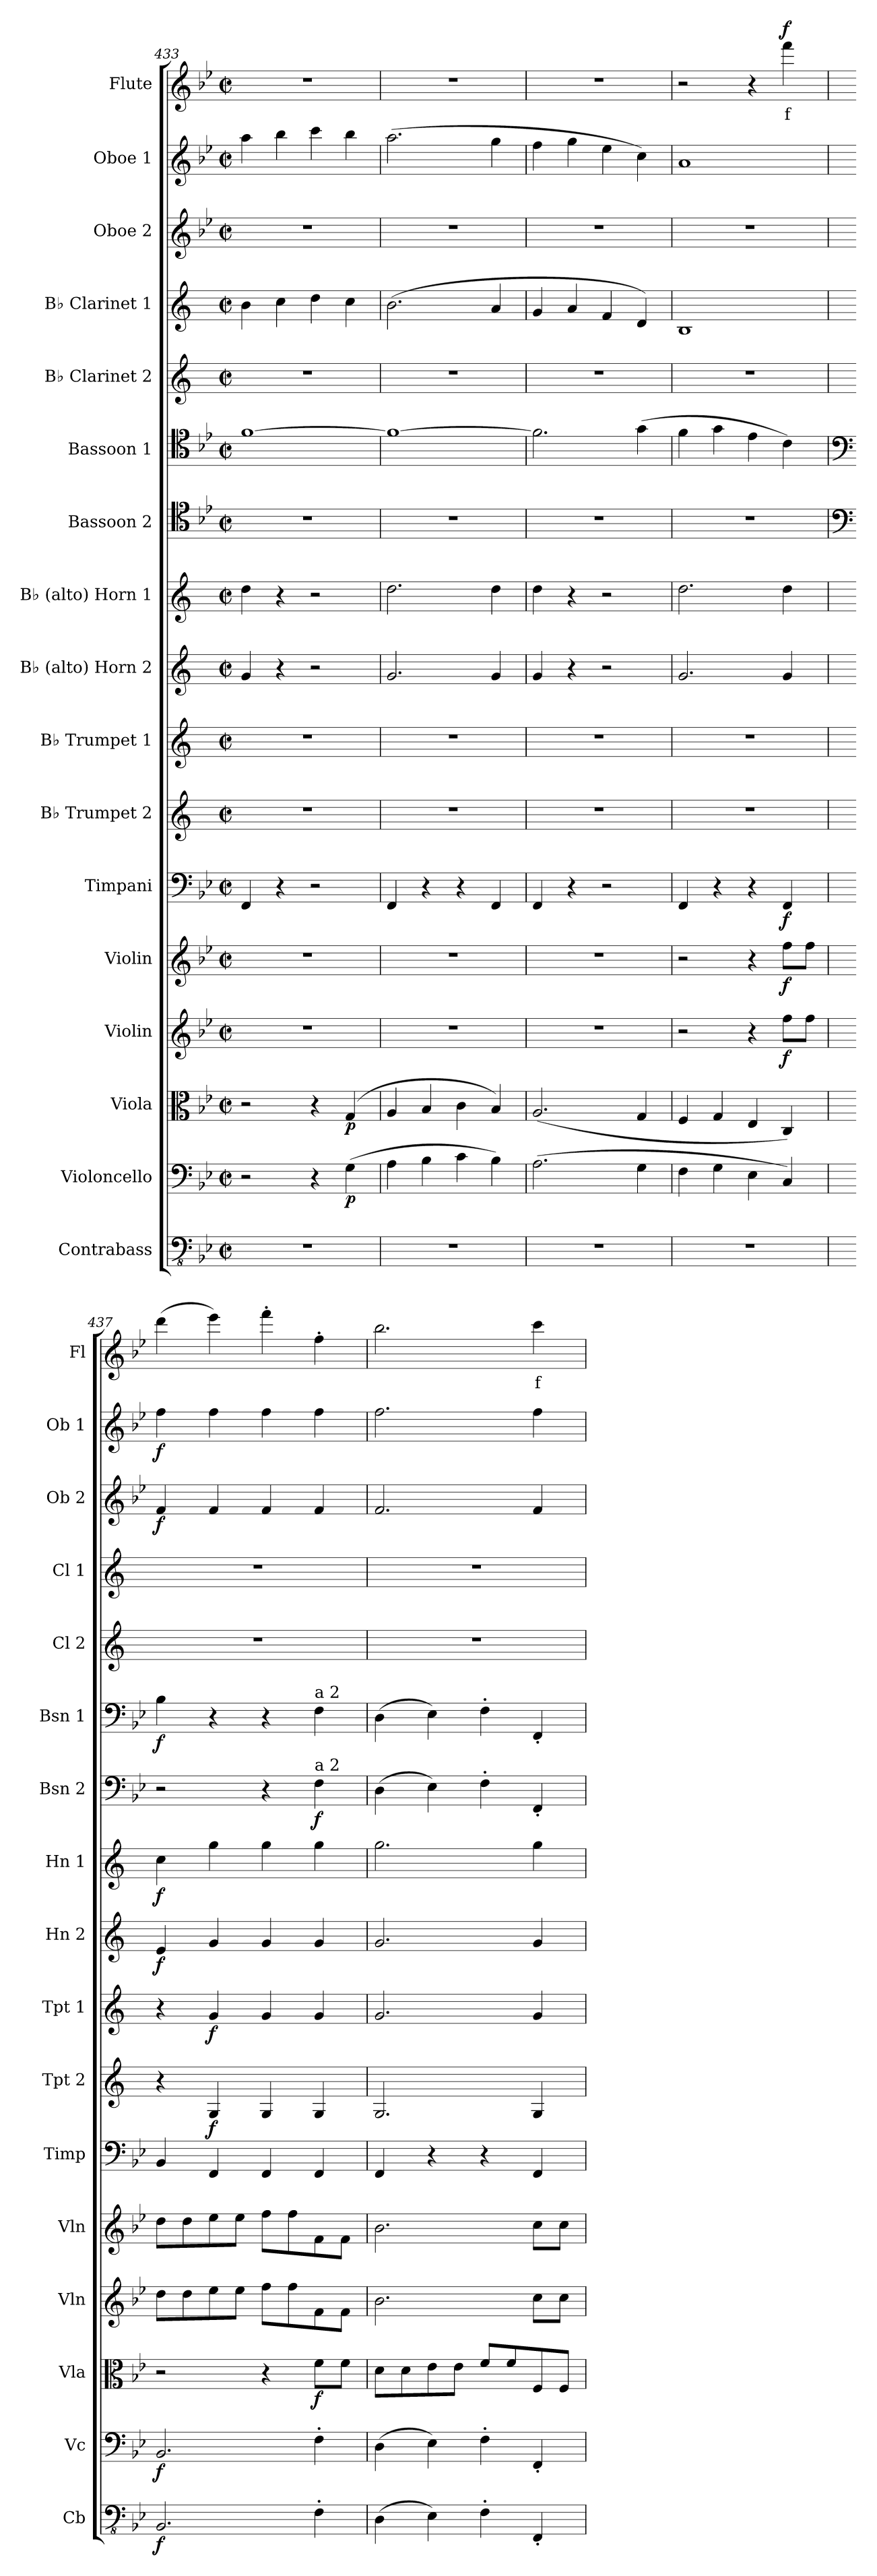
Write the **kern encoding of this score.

**kern	**dynam	**kern	**dynam	**kern	**dynam	**kern	**dynam	**kern	**dynam	**kern	**dynam	**kern	**dynam	**kern	**dynam	**kern	**dynam	**kern	**dynam	**kern	**dynam	**kern	**dynam	**kern	**kern	**kern	**dynam	**kern	**dynam	**kern	**text	**dynam
*part17	*part17	*part16	*part16	*part15	*part15	*part14	*part14	*part13	*part13	*part12	*part12	*part11	*part11	*part10	*part10	*part9	*part9	*part8	*part8	*part7	*part7	*part6	*part6	*part5	*part4	*part3	*part3	*part2	*part2	*part1	*part1	*part1
*staff17	*staff17	*staff16	*staff16	*staff15	*staff15	*staff14	*staff14	*staff13	*staff13	*staff12	*staff12	*staff11	*staff11	*staff10	*staff10	*staff9	*staff9	*staff8	*staff8	*staff7	*staff7	*staff6	*staff6	*staff5	*staff4	*staff3	*staff3	*staff2	*staff2	*staff1	*staff1	*staff1
*I"Contrabass	*	*I"Violoncello	*	*I"Viola	*	*I"Violin	*	*I"Violin	*	*I"Timpani	*	*I"B♭ Trumpet 2	*	*I"B♭ Trumpet 1	*	*I"B♭ (alto) Horn 2	*	*I"B♭ (alto) Horn 1	*	*I"Bassoon 2	*	*I"Bassoon 1	*	*I"B♭ Clarinet 2	*I"B♭ Clarinet 1	*I"Oboe 2	*	*I"Oboe 1	*	*I"Flute	*	*
*I'Cb	*	*I'Vc	*	*I'Vla	*	*I'Vln	*	*I'Vln	*	*I'Timp	*	*I'Tpt 2	*	*I'Tpt 1	*	*I'Hn 2	*	*I'Hn 1	*	*I'Bsn 2	*	*I'Bsn 1	*	*I'Cl 2	*I'Cl 1	*I'Ob 2	*	*I'Ob 1	*	*I'Fl	*	*
*clefFv4	*	*clefF4	*	*clefC3	*	*clefG2	*	*clefG2	*	*clefF4	*	*clefG2	*	*clefG2	*	*clefG2	*	*clefG2	*	*clefC4	*	*clefC4	*	*clefG2	*clefG2	*clefG2	*	*clefG2	*	*clefG2	*	*
*	*	*	*	*	*	*	*	*	*	*	*	*ITrd1c2	*	*ITrd1c2	*	*ITrd1c2	*	*ITrd1c2	*	*	*	*	*	*ITrd1c2	*ITrd1c2	*	*	*	*	*	*	*
*k[b-e-]	*	*k[b-e-]	*	*k[b-e-]	*	*k[b-e-]	*	*k[b-e-]	*	*k[b-e-]	*	*k[b-e-]	*	*k[b-e-]	*	*k[b-e-]	*	*k[b-e-]	*	*k[b-e-]	*	*k[b-e-]	*	*k[b-e-]	*k[b-e-]	*k[b-e-]	*	*k[b-e-]	*	*k[b-e-]	*	*
*M2/2	*	*M2/2	*	*M2/2	*	*M2/2	*	*M2/2	*	*M2/2	*	*M2/2	*	*M2/2	*	*M2/2	*	*M2/2	*	*M2/2	*	*M2/2	*	*M2/2	*M2/2	*M2/2	*	*M2/2	*	*M2/2	*	*
*met(c|)	*	*met(c|)	*	*met(c|)	*	*met(c|)	*	*met(c|)	*	*met(c|)	*	*met(c|)	*	*met(c|)	*	*met(c|)	*	*met(c|)	*	*met(c|)	*	*met(c|)	*	*met(c|)	*met(c|)	*met(c|)	*	*met(c|)	*	*met(c|)	*	*
=433	=433	=433	=433	=433	=433	=433	=433	=433	=433	=433	=433	=433	=433	=433	=433	=433	=433	=433	=433	=433	=433	=433	=433	=433	=433	=433	=433	=433	=433	=433	=433	=433
1r	.	2r	.	2r	.	1r	.	1r	.	4FF/	.	1r	.	1r	.	4f/	.	4cc\	.	1r	.	[1f	.	1r	4a\	1r	.	4aa\	.	1r	.	.
.	.	.	.	.	.	.	.	.	.	4r	.	.	.	.	.	4r	.	4r	.	.	.	.	.	.	4b-\	.	.	4bb-\	.	.	.	.
.	.	4r	.	4r	.	.	.	.	.	2r	.	.	.	.	.	2r	.	2r	.	.	.	.	.	.	4cc\	.	.	4ccc\	.	.	.	.
!	!	!	!LO:DY:b	!	!LO:DY:b	!	!	!	!	!	!	!	!	!	!	!	!	!	!	!	!	!	!	!	!	!	!	!	!	!	!	!
.	.	(>4G\	p	(<4G/	p	.	.	.	.	.	.	.	.	.	.	.	.	.	.	.	.	.	.	.	4b-\	.	.	4bb-\	.	.	.	.
=434	=434	=434	=434	=434	=434	=434	=434	=434	=434	=434	=434	=434	=434	=434	=434	=434	=434	=434	=434	=434	=434	=434	=434	=434	=434	=434	=434	=434	=434	=434	=434	=434
1r	.	4A\	.	4A/	.	1r	.	1r	.	4FF/	.	1r	.	1r	.	2.f/	.	2.cc\	.	1r	.	1f_	.	1r	(>2.a\	1r	.	(>2.aa\	.	1r	.	.
.	.	4B-\	.	4B-/	.	.	.	.	.	4r	.	.	.	.	.	.	.	.	.	.	.	.	.	.	.	.	.	.	.	.	.	.
.	.	4c\	.	4c\	.	.	.	.	.	4r	.	.	.	.	.	.	.	.	.	.	.	.	.	.	.	.	.	.	.	.	.	.
.	.	4B-\)	.	4B-/)	.	.	.	.	.	4FF/	.	.	.	.	.	4f/	.	4cc\	.	.	.	.	.	.	4g/	.	.	4gg\	.	.	.	.
!!LO:PB:g=z
=435	=435	=435	=435	=435	=435	=435	=435	=435	=435	=435	=435	=435	=435	=435	=435	=435	=435	=435	=435	=435	=435	=435	=435	=435	=435	=435	=435	=435	=435	=435	=435	=435
1r	.	(>2.A\	.	(>2.A/	.	1r	.	1r	.	4FF/	.	1r	.	1r	.	4f/	.	4cc\	.	1r	.	2.f\]	.	1r	4f/	1r	.	4ff\	.	1r	.	.
.	.	.	.	.	.	.	.	.	.	4r	.	.	.	.	.	4r	.	4r	.	.	.	.	.	.	4g/	.	.	4gg\	.	.	.	.
.	.	.	.	.	.	.	.	.	.	2r	.	.	.	.	.	2r	.	2r	.	.	.	.	.	.	4e-/	.	.	4ee-\	.	.	.	.
.	.	4G\	.	4G/	.	.	.	.	.	.	.	.	.	.	.	.	.	.	.	.	.	(>4g\	.	.	4c/)	.	.	4cc\)	.	.	.	.
=436	=436	=436	=436	=436	=436	=436	=436	=436	=436	=436	=436	=436	=436	=436	=436	=436	=436	=436	=436	=436	=436	=436	=436	=436	=436	=436	=436	=436	=436	=436	=436	=436
1r	.	4F\	.	4F/	.	2r	.	2r	.	4FF/	.	1r	.	1r	.	2.f/	.	2.cc\	.	1r	.	4f\	.	1r	1A	1r	.	1a	.	2r	.	.
.	.	4G\	.	4G/	.	.	.	.	.	4r	.	.	.	.	.	.	.	.	.	.	.	4g\	.	.	.	.	.	.	.	.	.	.
.	.	4E-\	.	4E-/	.	4r	.	4r	.	4r	.	.	.	.	.	.	.	.	.	.	.	4e-\	.	.	.	.	.	.	.	4r	.	.
!	!	!	!	!	!	!	!LO:DY:b	!	!LO:DY:b	!	!LO:DY:b	!	!	!	!	!	!	!	!	!	!	!	!	!	!	!	!	!	!	!	!LO:LY:b:color=#FF0000	!LO:DY:b
.	.	4C/)	.	4C/)	.	8ff\L	f	8ff\L	f	4FF/	f	.	.	.	.	4f/	.	4cc\	.	.	.	4c\)	.	.	.	.	.	.	.	4fff\	f	f
.	.	.	.	.	.	8ff\J	.	8ff\J	.	.	.	.	.	.	.	.	.	.	.	.	.	.	.	.	.	.	.	.	.	.	.	.
=437	=437	=437	=437	=437	=437	=437	=437	=437	=437	=437	=437	=437	=437	=437	=437	=437	=437	=437	=437	=437	=437	=437	=437	=437	=437	=437	=437	=437	=437	=437	=437	=437
*	*	*	*	*	*	*	*	*	*	*	*	*	*	*	*	*	*	*	*	*clefF4	*	*clefF4	*	*	*	*	*	*	*	*	*	*
!	!LO:DY:b	!	!LO:DY:b	!	!	!	!	!	!	!	!	!	!	!	!	!	!LO:DY:b	!	!LO:DY:b	!	!	!	!LO:DY:b	!	!	!	!LO:DY:b	!	!LO:DY:b	!	!	!
2.BBB-/	f	2.BB-/	f	2r	.	8dd\L	.	8dd\L	.	4BB-/	.	4r	.	4r	.	4d/	f	4b-\	f	2r	.	4B-\	f	1r	1r	4f/	f	4ff\	f	(>4ddd\	.	.
.	.	.	.	.	.	8dd\	.	8dd\	.	.	.	.	.	.	.	.	.	.	.	.	.	.	.	.	.	.	.	.	.	.	.	.
!	!	!	!	!	!	!	!	!	!	!	!	!	!LO:DY:b	!	!LO:DY:b	!	!	!	!	!	!	!	!	!	!	!	!	!	!	!	!	!
.	.	.	.	.	.	8ee-\	.	8ee-\	.	4FF/	.	4F/	f	4f/	f	4f/	.	4ff\	.	.	.	4r	.	.	.	4f/	.	4ff\	.	4eee-\)	.	.
.	.	.	.	.	.	8ee-\J	.	8ee-\J	.	.	.	.	.	.	.	.	.	.	.	.	.	.	.	.	.	.	.	.	.	.	.	.
.	.	.	.	4r	.	8ff\L	.	8ff\L	.	4FF/	.	4F/	.	4f/	.	4f/	.	4ff\	.	4r	.	4r	.	.	.	4f/	.	4ff\	.	4fff'\	.	.
.	.	.	.	.	.	8ff\	.	8ff\	.	.	.	.	.	.	.	.	.	.	.	.	.	.	.	.	.	.	.	.	.	.	.	.
!	!	!	!	!	!	!	!	!	!	!	!	!	!	!	!	!	!	!	!	!	!	!LO:TX:a:t=a 2	!	!	!	!	!	!	!	!	!	!
!	!	!	!	!	!	!	!	!	!	!	!	!	!	!	!	!	!	!	!	!LO:TX:a:t=a 2	!	!	!	!	!	!	!	!	!	!	!	!
!	!	!	!	!	!LO:DY:b	!	!	!	!	!	!	!	!	!	!	!	!	!	!	!	!LO:DY:b	!	!	!	!	!	!	!	!	!	!	!
4FF'\	.	4F'\	.	8f\L	f	8f\	.	8f\	.	4FF/	.	4F/	.	4f/	.	4f/	.	4ff\	.	4F\	f	4F\	.	.	.	4f/	.	4ff\	.	4ff'\	.	.
.	.	.	.	8f\J	.	8f\J	.	8f\J	.	.	.	.	.	.	.	.	.	.	.	.	.	.	.	.	.	.	.	.	.	.	.	.
=438	=438	=438	=438	=438	=438	=438	=438	=438	=438	=438	=438	=438	=438	=438	=438	=438	=438	=438	=438	=438	=438	=438	=438	=438	=438	=438	=438	=438	=438	=438	=438	=438
(>4DD\	.	(>4D\	.	8d\L	.	2.b-\	.	2.b-\	.	4FF/	.	2.F/	.	2.f/	.	2.f/	.	2.ff\	.	(>4D\	.	(>4D\	.	1r	1r	2.f/	.	2.ff\	.	2.bb-\	.	.
.	.	.	.	8d\	.	.	.	.	.	.	.	.	.	.	.	.	.	.	.	.	.	.	.	.	.	.	.	.	.	.	.	.
4EE-\)	.	4E-\)	.	8e-\	.	.	.	.	.	4r	.	.	.	.	.	.	.	.	.	4E-\)	.	4E-\)	.	.	.	.	.	.	.	.	.	.
.	.	.	.	8e-\J	.	.	.	.	.	.	.	.	.	.	.	.	.	.	.	.	.	.	.	.	.	.	.	.	.	.	.	.
4FF'\	.	4F'\	.	8f/L	.	.	.	.	.	4r	.	.	.	.	.	.	.	.	.	4F'\	.	4F'\	.	.	.	.	.	.	.	.	.	.
.	.	.	.	8f/	.	.	.	.	.	.	.	.	.	.	.	.	.	.	.	.	.	.	.	.	.	.	.	.	.	.	.	.
!	!	!	!	!	!	!	!	!	!	!	!	!	!	!	!	!	!	!	!	!	!	!	!	!	!	!	!	!	!	!	!LO:LY:b:color=#FF0000	!
4FFF'/	.	4FF'/	.	8F/	.	8cc\L	.	8cc\L	.	4FF/	.	4F/	.	4f/	.	4f/	.	4ff\	.	4FF'/	.	4FF'/	.	.	.	4f/	.	4ff\	.	4ccc\	f	.
.	.	.	.	8F/J	.	8cc\J	.	8cc\J	.	.	.	.	.	.	.	.	.	.	.	.	.	.	.	.	.	.	.	.	.	.	.	.
=	=	=	=	=	=	=	=	=	=	=	=	=	=	=	=	=	=	=	=	=	=	=	=	=	=	=	=	=	=	=	=	=
*-	*-	*-	*-	*-	*-	*-	*-	*-	*-	*-	*-	*-	*-	*-	*-	*-	*-	*-	*-	*-	*-	*-	*-	*-	*-	*-	*-	*-	*-	*-	*-	*-
